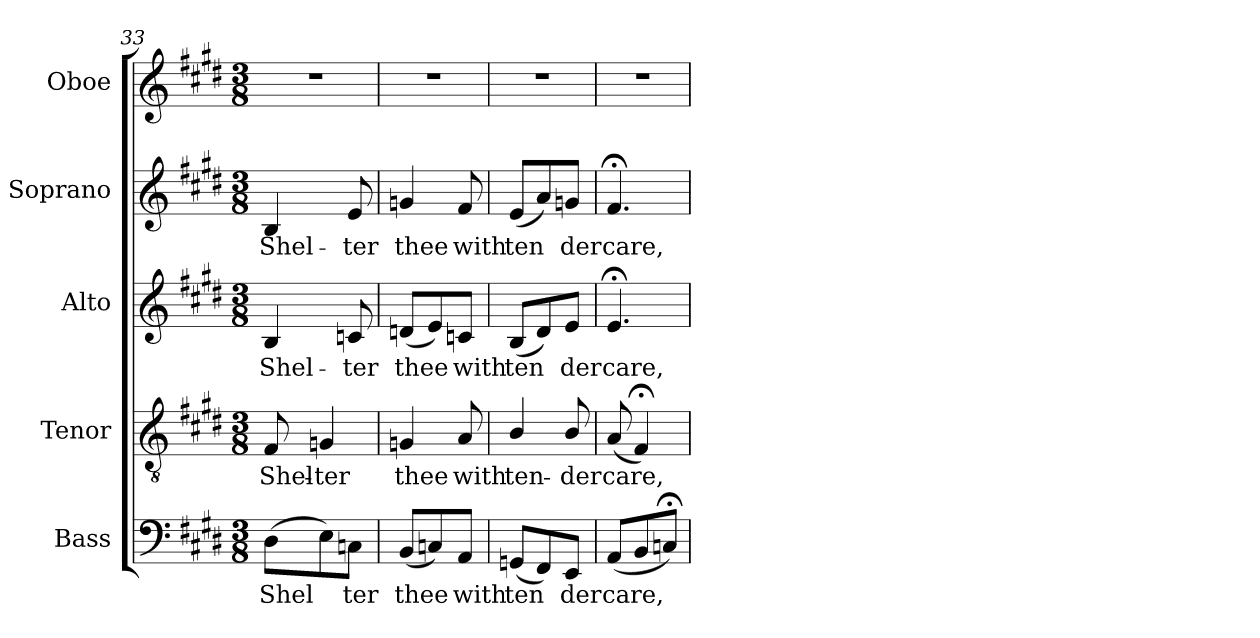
**kern	**text	**kern	**text	**kern	**text	**kern	**text	**kern
*part5	*part5	*part4	*part4	*part3	*part3	*part2	*part2	*part1
*staff5	*staff5	*staff4	*staff4	*staff3	*staff3	*staff2	*staff2	*staff1
*I"Bass	*	*I"Tenor	*	*I"Alto	*	*I"Soprano	*	*I"Oboe
*I'B	*	*I'T	*	*I'A	*	*I'S	*	*I'Ob.
*clefF4	*	*clefGv2	*	*clefG2	*	*clefG2	*	*clefG2
*k[f#c#g#d#]	*	*k[f#c#g#d#]	*	*k[f#c#g#d#]	*	*k[f#c#g#d#]	*	*k[f#c#g#d#]
*E:	*	*E:	*	*E:	*	*E:	*	*E:
*M3/8	*	*M3/8	*	*M3/8	*	*M3/8	*	*M3/8
=33	=33	=33	=33	=33	=33	=33	=33	=33
!	!LO:LY:b	!	!LO:LY:b	!	!LO:LY:b	!	!LO:LY:b	!
(>8D#\L	Shel­	8F#i/	Shel-	4B/	Shel-	4B/	Shel-	4.r
!	!	!	!LO:LY:b	!	!	!	!	!
8E\)	.	4Gn/	-ter	.	.	.	.	.
!	!LO:LY:b	!	!	!	!LO:LY:b	!	!LO:LY:b	!
8Cn\J	ter	.	.	8cn/	-ter	8e/	-ter	.
=34	=34	=34	=34	=34	=34	=34	=34	=34
!	!LO:LY:b	!	!LO:LY:b	!	!LO:LY:b	!	!LO:LY:b	!
(<8BB/L	thee	4Gn/	thee	(<8dn/L	thee	4gn/	thee	4.r
8Cn/)	.	.	.	8e/)	.	.	.	.
!	!LO:LY:b	!	!LO:LY:b	!	!LO:LY:b	!	!LO:LY:b	!
8AA/J	with	8A/	with	8cn/J	with	8f#/	with	.
=35	=35	=35	=35	=35	=35	=35	=35	=35
!	!LO:LY:b	!	!LO:LY:b	!	!LO:LY:b	!	!LO:LY:b	!
(<8GGn/L	ten­	4B/	ten-	(<8B/L	ten­	(<8e/L	ten­	4.r
8FF#/)	.	.	.	8d#i/)	.	8a/)	.	.
!	!LO:LY:b	!	!LO:LY:b	!	!LO:LY:b	!	!LO:LY:b	!
8EE/J	der	8B/	-der	8e/J	der	8gn/J	der	.
=36	=36	=36	=36	=36	=36	=36	=36	=36
!	!LO:LY:b	!	!LO:LY:b	!	!LO:LY:b	!	!LO:LY:b	!
(<8AA/L	care,	(<8A/	care,	4.e;/	care,	4.f#;/	care,	4.r
8BB/	.	4F#;/)	.	.	.	.	.	.
8Cn;/J)	.	.	.	.	.	.	.	.
=	=	=	=	=	=	=	=	=
*-	*-	*-	*-	*-	*-	*-	*-	*-
